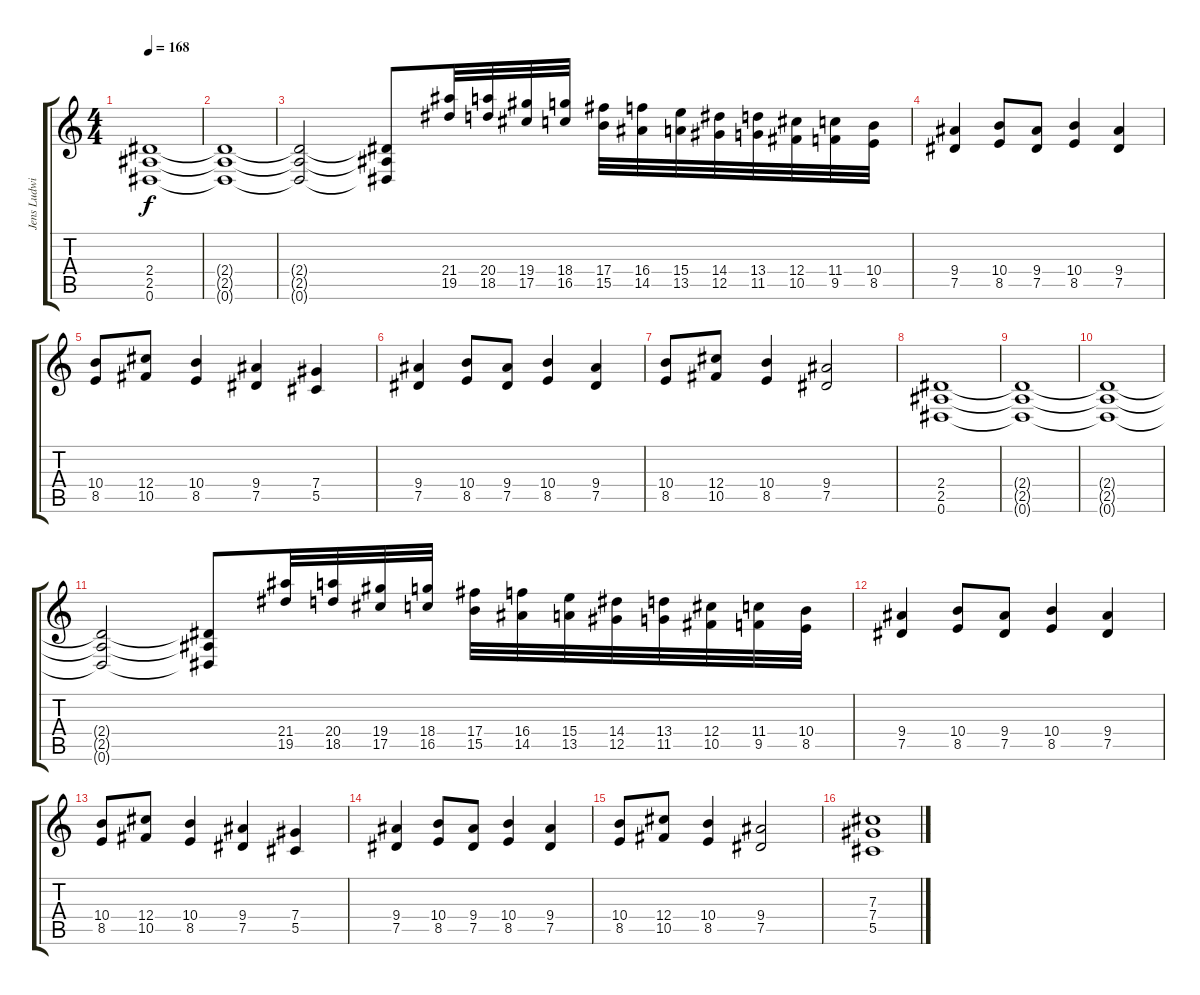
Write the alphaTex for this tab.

\track ("Jens Ludwig (?)" "Jens Ludwi") {instrument distortionguitar}
\staff {score tabs}
\tuning (Eb4 Bb3 Gb3 Db3 Ab2 Eb2) {hide}
\ts (4 4)
\tempo 168
\clef g2
\ks c
(2.4{t} 2.5{t} 0.6{t}).1{dy f} |
(2.4{t} 2.5{t} 0.6{t}).1 |
(2.4{t} 2.5{t} 0.6{t}).2 (2.4{t} 2.5{t} 0.6{t}).8 (21.4 19.5).32 (20.4 18.5).32 (19.4 17.5).32 (18.4 16.5).32 (17.4 15.5).32 (16.4 14.5).32 (15.4 13.5).32 (14.4 12.5).32 (13.4 11.5).32 (12.4 10.5).32 (11.4 9.5).32 (10.4 8.5).32 |
(9.4 7.5).4 (10.4 8.5).8 (9.4 7.5).8 (10.4 8.5).4 (9.4 7.5).4 |
(10.4 8.5).8 (12.4 10.5).8 (10.4 8.5).4 (9.4 7.5).4 (7.4 5.5).4 |
(9.4 7.5).4 (10.4 8.5).8 (9.4 7.5).8 (10.4 8.5).4 (9.4 7.5).4 |
(10.4 8.5).8 (12.4 10.5).8 (10.4 8.5).4 (9.4 7.5).2 |
(2.4 2.5 0.6).1 |
(2.4{t} 2.5{t} 0.6{t}).1 |
(2.4{t} 2.5{t} 0.6{t}).1 |
(2.4{t} 2.5{t} 0.6{t}).2 (2.4{t} 2.5{t} 0.6{t}).8 (21.4 19.5).32 (20.4 18.5).32 (19.4 17.5).32 (18.4 16.5).32 (17.4 15.5).32 (16.4 14.5).32 (15.4 13.5).32 (14.4 12.5).32 (13.4 11.5).32 (12.4 10.5).32 (11.4 9.5).32 (10.4 8.5).32 |
(9.4 7.5).4 (10.4 8.5).8 (9.4 7.5).8 (10.4 8.5).4 (9.4 7.5).4 |
(10.4 8.5).8 (12.4 10.5).8 (10.4 8.5).4 (9.4 7.5).4 (7.4 5.5).4 |
(9.4 7.5).4 (10.4 8.5).8 (9.4 7.5).8 (10.4 8.5).4 (9.4 7.5).4 |
(10.4 8.5).8 (12.4 10.5).8 (10.4 8.5).4 (9.4 7.5).2 |
(7.3 7.4 5.5).1
